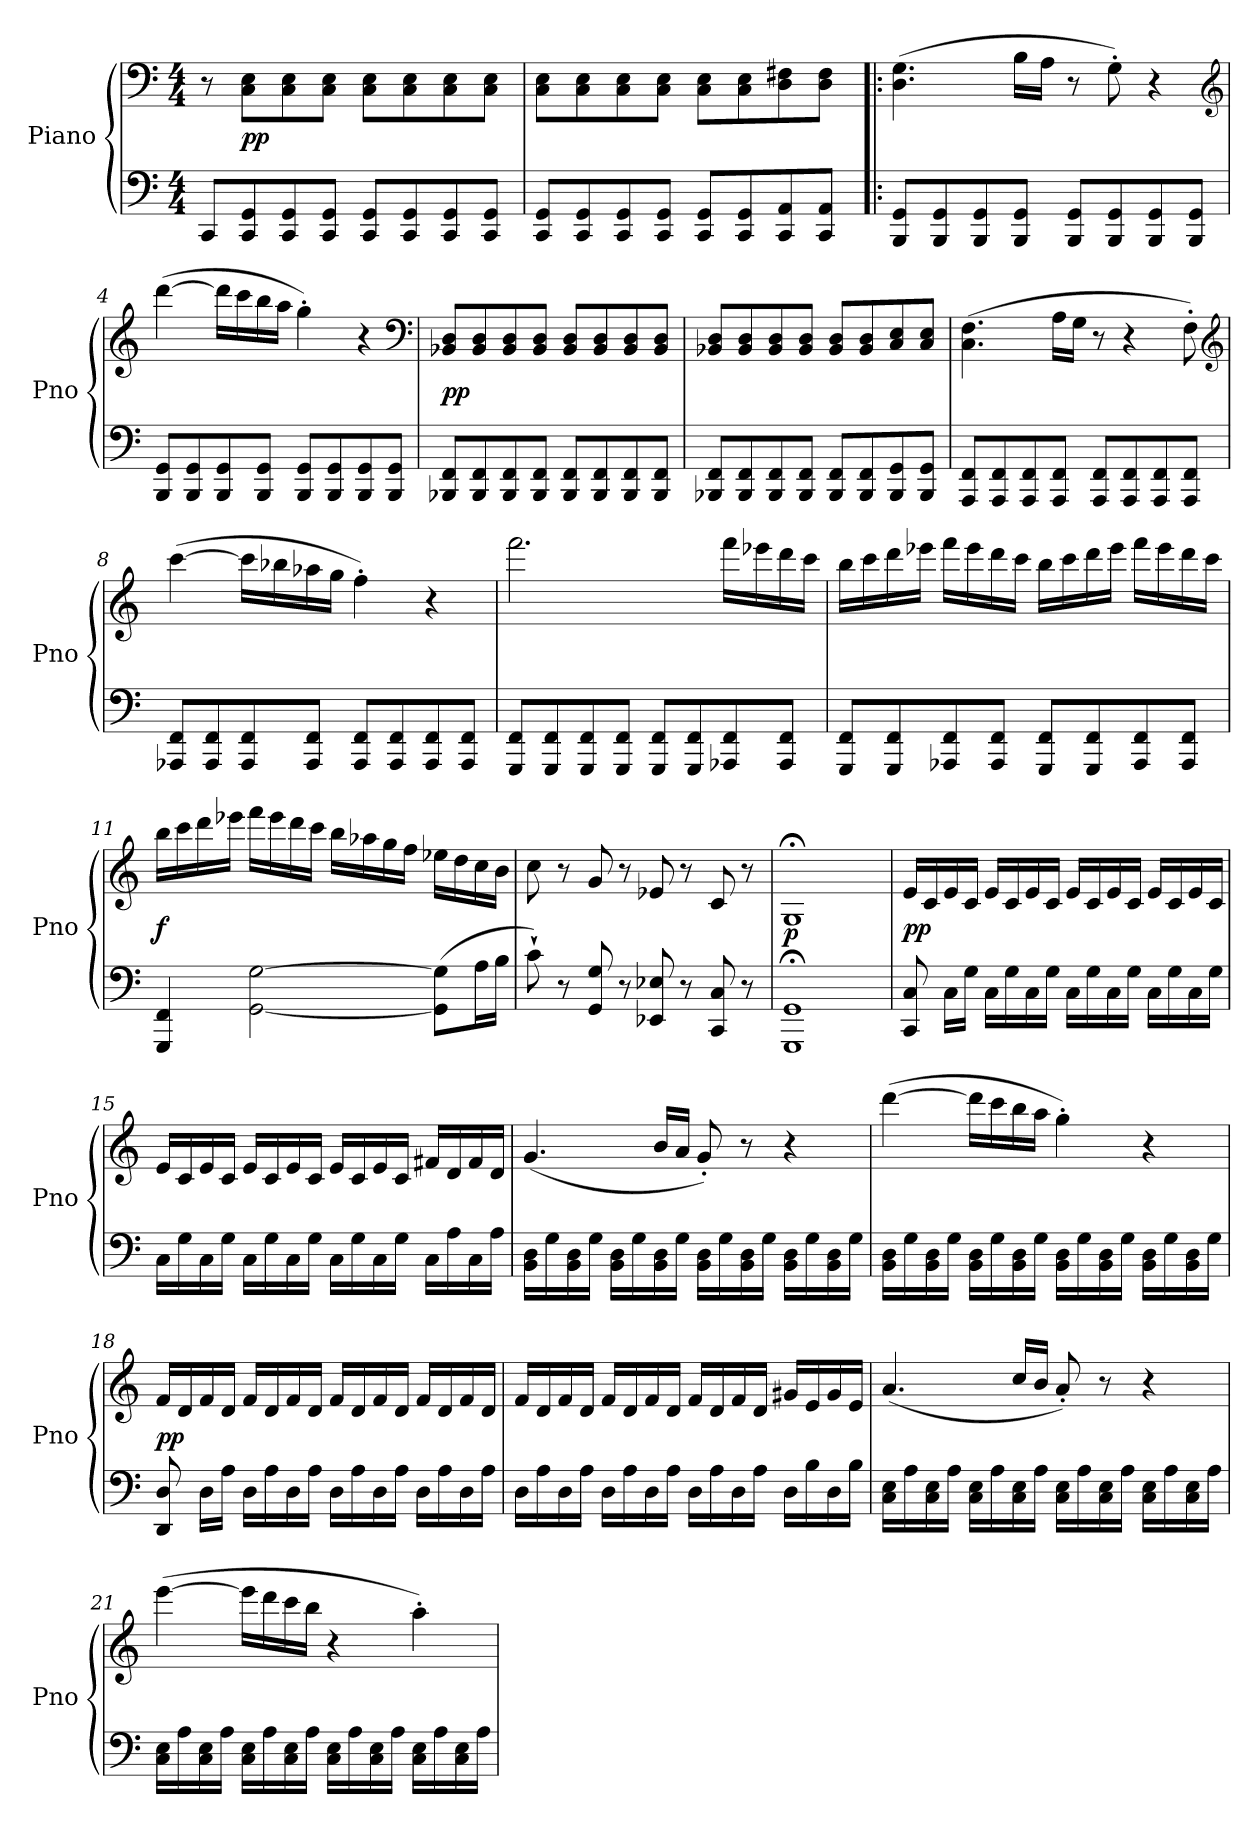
**kern	**kern	**dynam
*part1	*part1	*part1
*staff2	*staff1	*staff1/2
*I"Piano	*	*
*I'Pno	*	*
*clefF4	*clefF4	*
*k[]	*k[]	*
*C:	*C:	*
*M4/4	*M4/4	*
*MM144	*MM144	*
=1	=1	=1
8CC/L	8r	.
8CC/ 8GG/	8C\ 8E\L	pp
8CC/ 8GG/	8C\ 8E\	.
8CC/ 8GG/J	8C\ 8E\J	.
8CC/ 8GG/L	8C\ 8E\L	.
8CC/ 8GG/	8C\ 8E\	.
8CC/ 8GG/	8C\ 8E\	.
8CC/ 8GG/J	8C\ 8E\J	.
=2	=2	=2
8CC/ 8GG/L	8C\ 8E\L	.
8CC/ 8GG/	8C\ 8E\	.
8CC/ 8GG/	8C\ 8E\	.
8CC/ 8GG/J	8C\ 8E\J	.
8CC/ 8GG/L	8C\ 8E\L	.
8CC/ 8GG/	8C\ 8E\	.
8CC/ 8AA/	8D\ 8F#X\	.
8CC/ 8AA/J	8D\ 8F#\J	.
=3!|:	=3!|:	=3!|:
8BBB/ 8GG/L	(4.D\ 4.G\	.
8BBB/ 8GG/	.	.
8BBB/ 8GG/	.	.
8BBB/ 8GG/J	16B\LL	.
.	16A\JJ	.
8BBB/ 8GG/L	8r	.
8BBB/ 8GG/	8G'\)	.
8BBB/ 8GG/	4r	.
8BBB/ 8GG/J	.	.
*	*clefG2	*
=4	=4	=4
8BBB/ 8GG/L	([4ddd\	.
8BBB/ 8GG/	.	.
8BBB/ 8GG/	16ddd\LL]	.
.	16ccc\	.
8BBB/ 8GG/J	16bb\	.
.	16aa\JJ	.
8BBB/ 8GG/L	4gg'\)	.
8BBB/ 8GG/	.	.
8BBB/ 8GG/	4r	.
8BBB/ 8GG/J	.	.
*	*clefF4	*
=5	=5	=5
8BBB-X/ 8FF/L	8BB-X/ 8D/L	pp
8BBB-/ 8FF/	8BB-/ 8D/	.
8BBB-/ 8FF/	8BB-/ 8D/	.
8BBB-/ 8FF/J	8BB-/ 8D/J	.
8BBB-/ 8FF/L	8BB-/ 8D/L	.
8BBB-/ 8FF/	8BB-/ 8D/	.
8BBB-/ 8FF/	8BB-/ 8D/	.
8BBB-/ 8FF/J	8BB-/ 8D/J	.
=6	=6	=6
8BBB-X/ 8FF/L	8BB-X/ 8D/L	.
8BBB-/ 8FF/	8BB-/ 8D/	.
8BBB-/ 8FF/	8BB-/ 8D/	.
8BBB-/ 8FF/J	8BB-/ 8D/J	.
8BBB-/ 8FF/L	8BB-/ 8D/L	.
8BBB-/ 8FF/	8BB-/ 8D/	.
8BBB-/ 8GG/	8C/ 8E/	.
8BBB-/ 8GG/J	8C/ 8E/J	.
=7	=7	=7
8AAA/ 8FF/L	(4.C\ 4.F\	.
8AAA/ 8FF/	.	.
8AAA/ 8FF/	.	.
8AAA/ 8FF/J	16A\LL	.
.	16G\JJ	.
8AAA/ 8FF/L	8r	.
8AAA/ 8FF/	4r	.
8AAA/ 8FF/	.	.
8AAA/ 8FF/J	8F'\)	.
*	*clefG2	*
=8	=8	=8
8AAA-X/ 8FF/L	([4ccc\	.
8AAA-/ 8FF/	.	.
8AAA-/ 8FF/	16ccc\LL]	.
.	16bb-X\	.
8AAA-/ 8FF/J	16aa-X\	.
.	16gg\JJ	.
8AAA-/ 8FF/L	4ff'\)	.
8AAA-/ 8FF/	.	.
8AAA-/ 8FF/	4r	.
8AAA-/ 8FF/J	.	.
=9	=9	=9
8GGG/ 8FF/L	2.fff\	.
8GGG/ 8FF/	.	.
8GGG/ 8FF/	.	.
8GGG/ 8FF/J	.	.
8GGG/ 8FF/L	.	.
8GGG/ 8FF/	.	.
8AAA-X/ 8FF/	16fff\LL	.
.	16eee-X\	.
8AAA-/ 8FF/J	16ddd\	.
.	16ccc\JJ	.
=10	=10	=10
8GGG/ 8FF/L	16bb\LL	.
.	16ccc\	.
8GGG/ 8FF/	16ddd\	.
.	16eee-X\JJ	.
8AAA-X/ 8FF/	16fff\LL	.
.	16eee-\	.
8AAA-/ 8FF/J	16ddd\	.
.	16ccc\JJ	.
8GGG/ 8FF/L	16bb\LL	.
.	16ccc\	.
8GGG/ 8FF/	16ddd\	.
.	16eee-\JJ	.
8AAA-/ 8FF/	16fff\LL	.
.	16eee-\	.
8AAA-/ 8FF/J	16ddd\	.
.	16ccc\JJ	.
=11	=11	=11
4GGG/ 4FF/	16bb\LL	f
.	16ccc\	.
.	16ddd\	.
.	16eee-X\JJ	.
[2GG\ [2G\	16fff\LL	.
.	16eee-\	.
.	16ddd\	.
.	16ccc\JJ	.
.	16bb\LL	.
.	16aa-X\	.
.	16gg\	.
.	16ff\JJ	.
(8GG]\ 8G]\L	16ee-X\LL	.
.	16dd\	.
16A\L	16cc\	.
16B\JJ	16b\JJ	.
=12	=12	=12
8c`\)	8cc\	.
8r	8r	.
8GG/ 8G/	8g/	.
8r	8r	.
8EE-X/ 8E-X/	8e-X/	.
8r	8r	.
8CC/ 8C/	8c/	.
8r	8r	.
=13	=13	=13
1GGG;< 1GG;<	1G;<	p
=14	=14	=14
8CC/ 8C/	16e/LL	pp
.	16c/	.
16C\LL	16e/	.
16G\JJ	16c/JJ	.
16C\LL	16e/LL	.
16G\	16c/	.
16C\	16e/	.
16G\JJ	16c/JJ	.
16C\LL	16e/LL	.
16G\	16c/	.
16C\	16e/	.
16G\JJ	16c/JJ	.
16C\LL	16e/LL	.
16G\	16c/	.
16C\	16e/	.
16G\JJ	16c/JJ	.
=15	=15	=15
16C\LL	16e/LL	.
16G\	16c/	.
16C\	16e/	.
16G\JJ	16c/JJ	.
16C\LL	16e/LL	.
16G\	16c/	.
16C\	16e/	.
16G\JJ	16c/JJ	.
16C\LL	16e/LL	.
16G\	16c/	.
16C\	16e/	.
16G\JJ	16c/JJ	.
16C\LL	16f#X/LL	.
16A\	16d/	.
16C\	16f#/	.
16A\JJ	16d/JJ	.
=16	=16	=16
16BB\ 16D\LL	(4.g/	.
16G\	.	.
16BB\ 16D\	.	.
16G\JJ	.	.
16BB\ 16D\LL	.	.
16G\	.	.
16BB\ 16D\	16b/LL	.
16G\JJ	16a/JJ	.
16BB\ 16D\LL	8g'/)	.
16G\	.	.
16BB\ 16D\	8r	.
16G\JJ	.	.
16BB\ 16D\LL	4r	.
16G\	.	.
16BB\ 16D\	.	.
16G\JJ	.	.
=17	=17	=17
16BB\ 16D\LL	([4ddd\	.
16G\	.	.
16BB\ 16D\	.	.
16G\JJ	.	.
16BB\ 16D\LL	16ddd\LL]	.
16G\	16ccc\	.
16BB\ 16D\	16bb\	.
16G\JJ	16aa\JJ	.
16BB\ 16D\LL	4gg'\)	.
16G\	.	.
16BB\ 16D\	.	.
16G\JJ	.	.
16BB\ 16D\LL	4r	.
16G\	.	.
16BB\ 16D\	.	.
16G\JJ	.	.
=18	=18	=18
8DD/ 8D/	16f/LL	pp
.	16d/	.
16D\LL	16f/	.
16A\JJ	16d/JJ	.
16D\LL	16f/LL	.
16A\	16d/	.
16D\	16f/	.
16A\JJ	16d/JJ	.
16D\LL	16f/LL	.
16A\	16d/	.
16D\	16f/	.
16A\JJ	16d/JJ	.
16D\LL	16f/LL	.
16A\	16d/	.
16D\	16f/	.
16A\JJ	16d/JJ	.
=19	=19	=19
16D\LL	16f/LL	.
16A\	16d/	.
16D\	16f/	.
16A\JJ	16d/JJ	.
16D\LL	16f/LL	.
16A\	16d/	.
16D\	16f/	.
16A\JJ	16d/JJ	.
16D\LL	16f/LL	.
16A\	16d/	.
16D\	16f/	.
16A\JJ	16d/JJ	.
16D\LL	16g#X/LL	.
16B\	16e/	.
16D\	16g#/	.
16B\JJ	16e/JJ	.
=20	=20	=20
16C\ 16E\LL	(4.a/	.
16A\	.	.
16C\ 16E\	.	.
16A\JJ	.	.
16C\ 16E\LL	.	.
16A\	.	.
16C\ 16E\	16cc/LL	.
16A\JJ	16b/JJ	.
16C\ 16E\LL	8a'/)	.
16A\	.	.
16C\ 16E\	8r	.
16A\JJ	.	.
16C\ 16E\LL	4r	.
16A\	.	.
16C\ 16E\	.	.
16A\JJ	.	.
=21	=21	=21
16C\ 16E\LL	([4eee\	.
16A\	.	.
16C\ 16E\	.	.
16A\JJ	.	.
16C\ 16E\LL	16eee\LL]	.
16A\	16ddd\	.
16C\ 16E\	16ccc\	.
16A\JJ	16bb\JJ	.
16C\ 16E\LL	4r	.
16A\	.	.
16C\ 16E\	.	.
16A\JJ	.	.
16C\ 16E\LL	4aa'\)	.
16A\	.	.
16C\ 16E\	.	.
16A\JJ	.	.
=	=	=
*-	*-	*-
